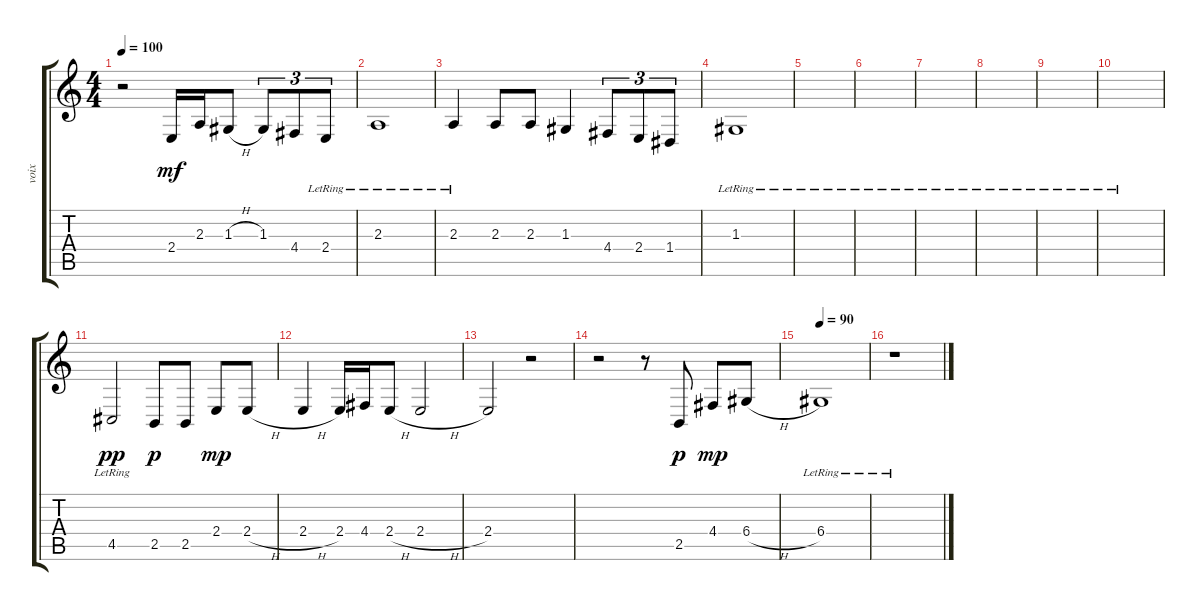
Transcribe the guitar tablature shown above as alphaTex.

\track ("voix" "voix") {instrument blownbottle}
\staff {score tabs}
\tuning (E4 B3 G3 D3 A2 E2) {hide}
\ts (4 4)
\tempo 100
\clef g2
\ks c
r.2{dy mf} 2.4.16 2.3.16 1.3{h}.8 1.3.8{tu (3 2)} 4.4.8{tu (3 2)} 2.4{lr}.8{tu (3 2)} |
2.3{lr}.1 |
2.3{lr}.4 2.3.8 2.3.8 1.3.4 4.4.8{tu (3 2)} 2.4.8{tu (3 2)} 1.4.8{tu (3 2)} |
1.3{lr}.1 |
|
|
|
|
|
|
4.5{lr}.2{dy pp} 2.5.8{dy p} 2.5.8 2.4.8{dy mp} 2.4{h}.8 |
2.4{h}.4 2.4.16 4.4.16 2.4{h}.8 2.4{h}.2 |
2.4.2 r.2 |
r.2 r.8 2.5.8{dy p} 4.4.8{dy mp} 6.4{h}.8 |
\tempo 90
6.4{lr}.1 |
r.1
